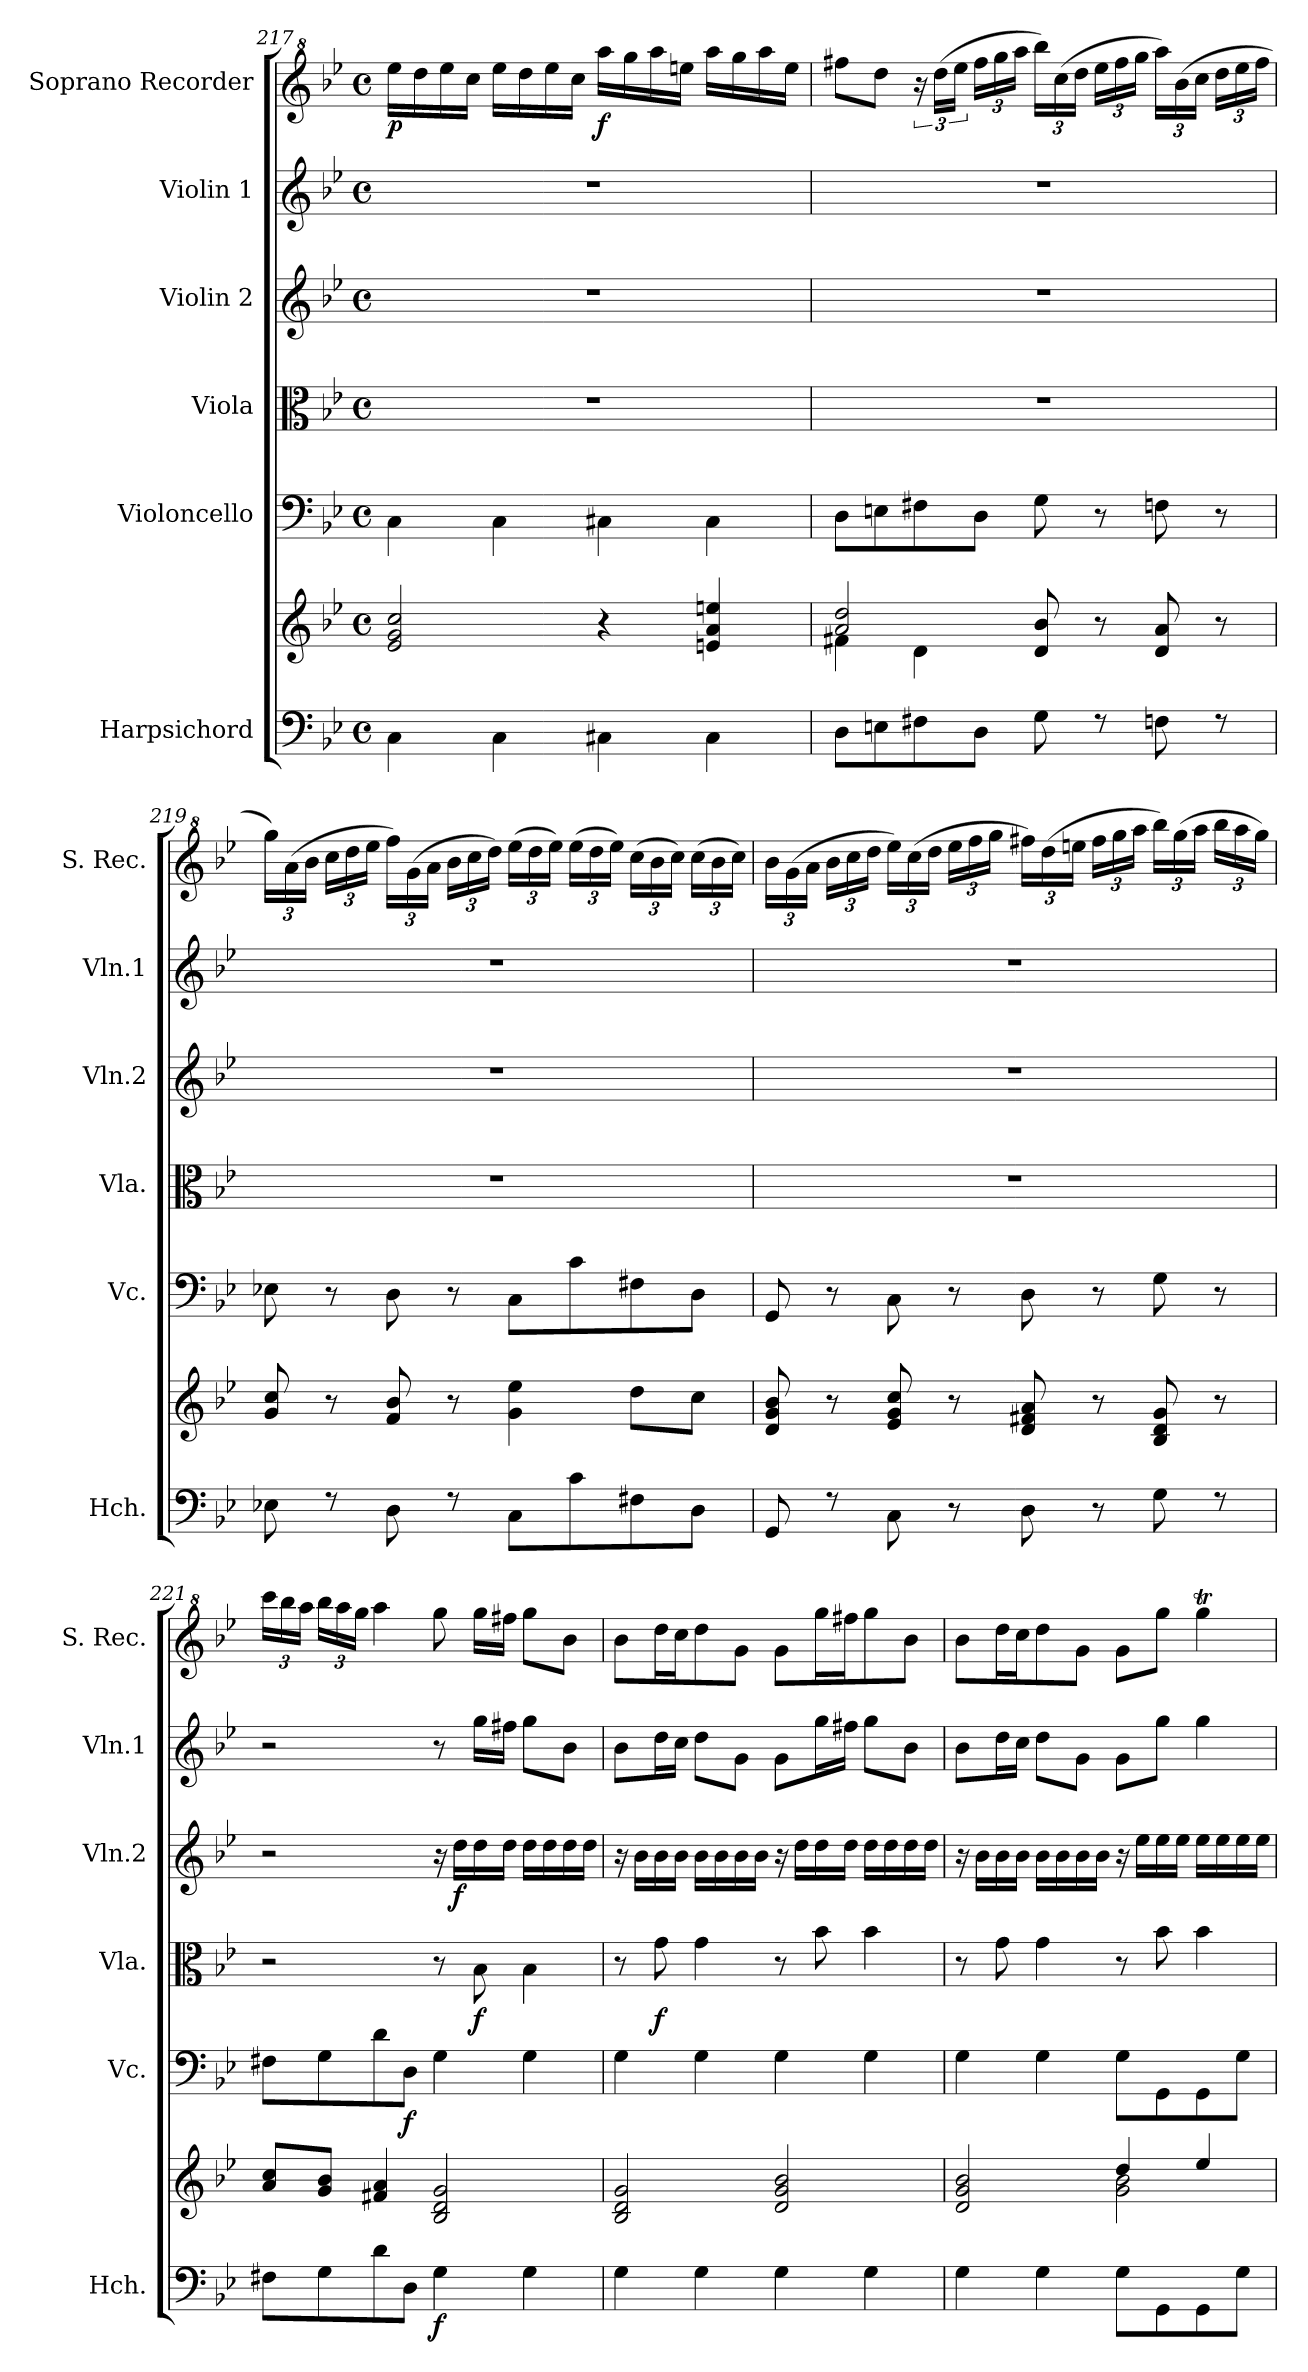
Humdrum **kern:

**kern	**kern	**dynam	**kern	**dynam	**kern	**dynam	**kern	**dynam	**kern	**kern	**dynam
*part6	*part6	*part6	*part5	*part5	*part4	*part4	*part3	*part3	*part2	*part1	*part1
*staff7	*staff6	*staff6/7	*staff5	*staff5	*staff4	*staff4	*staff3	*staff3	*staff2	*staff1	*staff1
*I"Harpsichord	*	*	*I"Violoncello	*	*I"Viola	*	*I"Violin 2	*	*I"Violin 1	*I"Soprano Recorder	*
*I'Hch.	*	*	*I'Vc.	*	*I'Vla.	*	*I'Vln.2	*	*I'Vln.1	*I'S. Rec.	*
*clefF4	*clefG2	*	*clefF4	*	*clefC3	*	*clefG2	*	*clefG2	*clefG^2	*
*k[b-e-]	*k[b-e-]	*	*k[b-e-]	*	*k[b-e-]	*	*k[b-e-]	*	*k[b-e-]	*k[b-e-]	*
*M4/4	*M4/4	*	*M4/4	*	*M4/4	*	*M4/4	*	*M4/4	*M4/4	*
*met(c)	*met(c)	*	*met(c)	*	*met(c)	*	*met(c)	*	*met(c)	*met(c)	*
=217	=217	=217	=217	=217	=217	=217	=217	=217	=217	=217	=217
!	!	!	!	!	!	!	!	!	!	!	!LO:DY:b
4C\	2e-/ 2g/ 2cc/	.	4C\	.	1r	.	1r	.	1r	16eee-\LL	p
.	.	.	.	.	.	.	.	.	.	16ddd\	.
.	.	.	.	.	.	.	.	.	.	16eee-\	.
.	.	.	.	.	.	.	.	.	.	16ccc\JJ	.
4C\	.	.	4C\	.	.	.	.	.	.	16eee-\LL	.
.	.	.	.	.	.	.	.	.	.	16ddd\	.
.	.	.	.	.	.	.	.	.	.	16eee-\	.
.	.	.	.	.	.	.	.	.	.	16ccc\JJ	.
!	!	!	!	!	!	!	!	!	!	!	!LO:DY:b
4C#X\	4r	.	4C#X\	.	.	.	.	.	.	16aaa\LL	f
.	.	.	.	.	.	.	.	.	.	16ggg\	.
.	.	.	.	.	.	.	.	.	.	16aaa\	.
.	.	.	.	.	.	.	.	.	.	16eeen\JJ	.
4C#\	4en/ 4a/ 4een/	.	4C#\	.	.	.	.	.	.	16aaa\LL	.
.	.	.	.	.	.	.	.	.	.	16ggg\	.
.	.	.	.	.	.	.	.	.	.	16aaa\	.
.	.	.	.	.	.	.	.	.	.	16eee\JJ	.
=218	=218	=218	=218	=218	=218	=218	=218	=218	=218	=218	=218
*	*^	*	*	*	*	*	*	*	*	*	*
8D\L	2a/ 2dd/	4f#X\	.	8D\L	.	1r	.	1r	.	1r	8fff#X\L	.
8En\	.	.	.	8En\	.	.	.	.	.	.	8ddd\J	.
8F#X\	.	4d\	.	8F#X\	.	.	.	.	.	.	24r	.
.	.	.	.	.	.	.	.	.	.	.	(24ddd\LL	.
.	.	.	.	.	.	.	.	.	.	.	24eee-\JJ	.
*	*	*	*	*	*	*	*	*	*	*	*Xbrackettup	*
8D\J	.	.	.	8D\J	.	.	.	.	.	.	24fff#\LL	.
.	.	.	.	.	.	.	.	.	.	.	24ggg\	.
.	.	.	.	.	.	.	.	.	.	.	24aaa\JJ	.
8G\	8d/ 8b-/	2ryy	.	8G\	.	.	.	.	.	.	24bbb-\LL)	.
.	.	.	.	.	.	.	.	.	.	.	(24ccc\	.
.	.	.	.	.	.	.	.	.	.	.	24ddd\JJ	.
8rF	8r	.	.	8r	.	.	.	.	.	.	24eee-\LL	.
.	.	.	.	.	.	.	.	.	.	.	24fff#\	.
.	.	.	.	.	.	.	.	.	.	.	24ggg\JJ	.
8Fn\	8d/ 8a/	.	.	8Fn\	.	.	.	.	.	.	24aaa\LL)	.
.	.	.	.	.	.	.	.	.	.	.	(24bb-\	.
.	.	.	.	.	.	.	.	.	.	.	24ccc\JJ	.
8rF	8r	.	.	8r	.	.	.	.	.	.	24ddd\LL	.
.	.	.	.	.	.	.	.	.	.	.	24eee-\	.
.	.	.	.	.	.	.	.	.	.	.	24fff#\JJ	.
*	*v	*v	*	*	*	*	*	*	*	*	*	*
!!LO:LB:g=z
=219	=219	=219	=219	=219	=219	=219	=219	=219	=219	=219	=219
8E-X\	8g/ 8cc/	.	8E-X\	.	1r	.	1r	.	1r	24ggg\LL)	.
.	.	.	.	.	.	.	.	.	.	(24aa\	.
.	.	.	.	.	.	.	.	.	.	24bb-\JJ	.
8rF	8r	.	8r	.	.	.	.	.	.	24ccc\LL	.
.	.	.	.	.	.	.	.	.	.	24ddd\	.
.	.	.	.	.	.	.	.	.	.	24eee-\JJ	.
8D\	8f/ 8b-/	.	8D\	.	.	.	.	.	.	24fff\LL)	.
.	.	.	.	.	.	.	.	.	.	(24gg\	.
.	.	.	.	.	.	.	.	.	.	24aa\JJ	.
8rF	8r	.	8r	.	.	.	.	.	.	24bb-\LL	.
.	.	.	.	.	.	.	.	.	.	24ccc\	.
.	.	.	.	.	.	.	.	.	.	24ddd\JJ)	.
8C\L	4g\ 4ee-\	.	8C\L	.	.	.	.	.	.	(24eee-\LL	.
.	.	.	.	.	.	.	.	.	.	24ddd\	.
.	.	.	.	.	.	.	.	.	.	24eee-\JJ)	.
8c\	.	.	8c\	.	.	.	.	.	.	(24eee-\LL	.
.	.	.	.	.	.	.	.	.	.	24ddd\	.
.	.	.	.	.	.	.	.	.	.	24eee-\JJ)	.
8F#X\	8dd\L	.	8F#X\	.	.	.	.	.	.	(24ccc\LL	.
.	.	.	.	.	.	.	.	.	.	24bb-\	.
.	.	.	.	.	.	.	.	.	.	24ccc\JJ)	.
8D\J	8cc\J	.	8D\J	.	.	.	.	.	.	(24ccc\LL	.
.	.	.	.	.	.	.	.	.	.	24bb-\	.
.	.	.	.	.	.	.	.	.	.	24ccc\JJ)	.
=220	=220	=220	=220	=220	=220	=220	=220	=220	=220	=220	=220
8GG/	8d/ 8g/ 8b-/	.	8GG/	.	1r	.	1r	.	1r	24bb-\LL	.
.	.	.	.	.	.	.	.	.	.	(24gg\	.
.	.	.	.	.	.	.	.	.	.	24aa\JJ	.
8rF	8r	.	8r	.	.	.	.	.	.	24bb-\LL	.
.	.	.	.	.	.	.	.	.	.	24ccc\	.
.	.	.	.	.	.	.	.	.	.	24ddd\JJ	.
8C\	8e-/ 8g/ 8cc/	.	8C\	.	.	.	.	.	.	24eee-\LL)	.
.	.	.	.	.	.	.	.	.	.	(24ccc\	.
.	.	.	.	.	.	.	.	.	.	24ddd\JJ	.
8r	8r	.	8r	.	.	.	.	.	.	24eee-\LL	.
.	.	.	.	.	.	.	.	.	.	24fff\	.
.	.	.	.	.	.	.	.	.	.	24ggg\JJ	.
8D\	8d/ 8f#X/ 8a/	.	8D\	.	.	.	.	.	.	24fff#X\LL)	.
.	.	.	.	.	.	.	.	.	.	(24ddd\	.
.	.	.	.	.	.	.	.	.	.	24eeen\JJ	.
8r	8r	.	8r	.	.	.	.	.	.	24fff#\LL	.
.	.	.	.	.	.	.	.	.	.	24ggg\	.
.	.	.	.	.	.	.	.	.	.	24aaa\JJ	.
8G\	8B-/ 8d/ 8g/	.	8G\	.	.	.	.	.	.	24bbb-\LL)	.
.	.	.	.	.	.	.	.	.	.	(24ggg\	.
.	.	.	.	.	.	.	.	.	.	24aaa\JJ	.
8rF	8r	.	8r	.	.	.	.	.	.	24bbb-\LL	.
.	.	.	.	.	.	.	.	.	.	24aaa\	.
.	.	.	.	.	.	.	.	.	.	24ggg\JJ)	.
=221	=221	=221	=221	=221	=221	=221	=221	=221	=221	=221	=221
8F#X\L	8a/ 8cc/L	.	8F#X\L	.	2r	.	2r	.	2r	24cccc\LL	.
.	.	.	.	.	.	.	.	.	.	24bbb-\	.
.	.	.	.	.	.	.	.	.	.	24aaa\JJ	.
8G\	8g/ 8b-/J	.	8G\	.	.	.	.	.	.	24bbb-\LL	.
.	.	.	.	.	.	.	.	.	.	24aaa\	.
.	.	.	.	.	.	.	.	.	.	24ggg\JJ	.
8d\	4f#X/ 4a/	.	8d\	.	.	.	.	.	.	4aaa\	.
!	!	!	!	!LO:DY:b	!	!	!	!	!	!	!
8D\J	.	.	8D\J	f	.	.	.	.	.	.	.
!	!	!LO:DY:b=2	!	!	!	!	!	!	!	!	!
4G\	2B-/ 2d/ 2g/	f	4G\	.	8r	.	16r	.	8r	8ggg\	.
!	!	!	!	!	!	!	!	!LO:DY:b	!	!	!
.	.	.	.	.	.	.	16dd\LL	f	.	.	.
!	!	!	!	!	!	!LO:DY:b	!	!	!	!	!
.	.	.	.	.	8B-\	f	16dd\	.	16gg\LL	16ggg\LL	.
.	.	.	.	.	.	.	16dd\JJ	.	16ff#X\JJ	16fff#X\JJ	.
4G\	.	.	4G\	.	4B-\	.	16dd\LL	.	8gg\L	8ggg\L	.
.	.	.	.	.	.	.	16dd\	.	.	.	.
.	.	.	.	.	.	.	16dd\	.	8b-\J	8bb-\J	.
.	.	.	.	.	.	.	16dd\JJ	.	.	.	.
=222	=222	=222	=222	=222	=222	=222	=222	=222	=222	=222	=222
4G\	2B-/ 2d/ 2g/	.	4G\	.	8r	.	16r	.	8b-\L	8bb-\L	.
.	.	.	.	.	.	.	16b-\LL	.	.	.	.
!	!	!	!	!	!	!LO:DY:b	!	!	!	!	!
.	.	.	.	.	8g\	f	16b-\	.	16dd\L	16ddd\L	.
.	.	.	.	.	.	.	16b-\JJ	.	16cc\JJ	16ccc\J	.
4G\	.	.	4G\	.	4g\	.	16b-\LL	.	8dd\L	8ddd\	.
.	.	.	.	.	.	.	16b-\	.	.	.	.
.	.	.	.	.	.	.	16b-\	.	8g\J	8gg\J	.
.	.	.	.	.	.	.	16b-\JJ	.	.	.	.
4G\	2d/ 2g/ 2b-/	.	4G\	.	8r	.	16r	.	8g\L	8gg\L	.
.	.	.	.	.	.	.	16dd\LL	.	.	.	.
.	.	.	.	.	8b-\	.	16dd\	.	16gg\L	16ggg\L	.
.	.	.	.	.	.	.	16dd\JJ	.	16ff#X\JJ	16fff#X\J	.
4G\	.	.	4G\	.	4b-\	.	16dd\LL	.	8gg\L	8ggg\	.
.	.	.	.	.	.	.	16dd\	.	.	.	.
.	.	.	.	.	.	.	16dd\	.	8b-\J	8bb-\J	.
.	.	.	.	.	.	.	16dd\JJ	.	.	.	.
!!LO:PB:g=z
=223	=223	=223	=223	=223	=223	=223	=223	=223	=223	=223	=223
*	*^	*	*	*	*	*	*	*	*	*	*
4G\	2d/ 2g/ 2b-/	2ryy	.	4G\	.	8r	.	16r	.	8b-\L	8bb-\L	.
.	.	.	.	.	.	.	.	16b-\LL	.	.	.	.
.	.	.	.	.	.	8g\	.	16b-\	.	16dd\L	16ddd\L	.
.	.	.	.	.	.	.	.	16b-\JJ	.	16cc\JJ	16ccc\J	.
4G\	.	.	.	4G\	.	4g\	.	16b-\LL	.	8dd\L	8ddd\	.
.	.	.	.	.	.	.	.	16b-\	.	.	.	.
.	.	.	.	.	.	.	.	16b-\	.	8g\J	8gg\J	.
.	.	.	.	.	.	.	.	16b-\JJ	.	.	.	.
8G\L	4dd/	2g\ 2b-\	.	8G\L	.	8r	.	16r	.	8g\L	8gg\L	.
.	.	.	.	.	.	.	.	16ee-\LL	.	.	.	.
8GG\	.	.	.	8GG\	.	8b-\	.	16ee-\	.	8gg\J	8ggg\J	.
.	.	.	.	.	.	.	.	16ee-\JJ	.	.	.	.
8GG\	4ee-/	.	.	8GG\	.	4b-\	.	16ee-\LL	.	4gg\	4gggT\	.
.	.	.	.	.	.	.	.	16ee-\	.	.	.	.
8G\J	.	.	.	8G\J	.	.	.	16ee-\	.	.	.	.
.	.	.	.	.	.	.	.	16ee-\JJ	.	.	.	.
*	*v	*v	*	*	*	*	*	*	*	*	*	*
=	=	=	=	=	=	=	=	=	=	=	=
*-	*-	*-	*-	*-	*-	*-	*-	*-	*-	*-	*-
